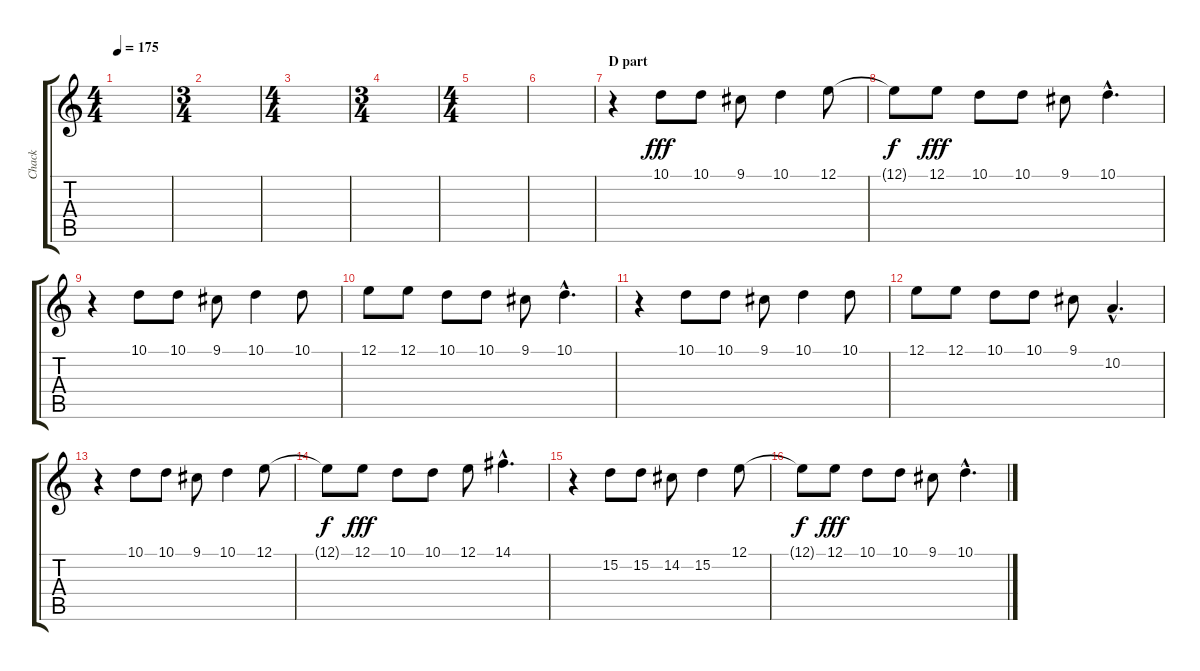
\track ("Chack" "Chack") {instrument synthvoice}
\staff {score tabs}
\tuning (E4 B3 G3 D3 A2 E2) {hide}
\ts (4 4)
\tempo 175
\clef g2
\ks c
|
\ts (3 4)
|
\ts (4 4)
|
\ts (3 4)
|
\ts (4 4)
|
|
\section ("" "D part")
r.4 10.1.8{dy fff} 10.1.8 9.1.8 10.1.4 12.1.8 |
12.1{t}.8{dy f} 12.1.8{dy fff} 10.1.8 10.1.8 9.1.8 10.1{hac}.4{d} |
r.4 10.1.8 10.1.8 9.1.8 10.1.4 10.1.8 |
12.1.8 12.1.8 10.1.8 10.1.8 9.1.8 10.1{hac}.4{d} |
r.4 10.1.8 10.1.8 9.1.8 10.1.4 10.1.8 |
12.1.8 12.1.8 10.1.8 10.1.8 9.1.8 10.2{hac}.4{d} |
r.4 10.1.8 10.1.8 9.1.8 10.1.4 12.1.8 |
12.1{t}.8{dy f} 12.1.8{dy fff} 10.1.8 10.1.8 12.1.8 14.1{hac}.4{d} |
r.4 15.2.8 15.2.8 14.2.8 15.2.4 12.1.8 |
12.1{t}.8{dy f} 12.1.8{dy fff} 10.1.8 10.1.8 9.1.8 10.1{hac}.4{d}
